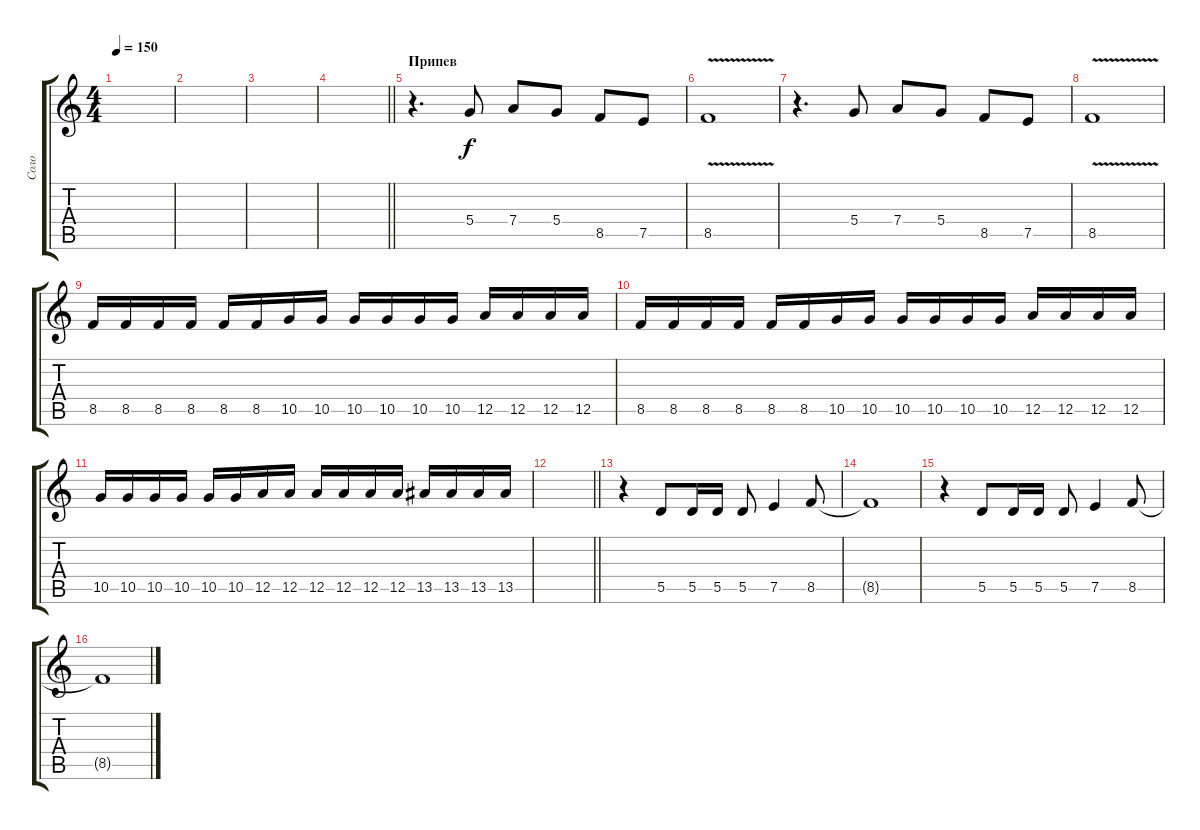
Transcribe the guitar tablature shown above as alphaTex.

\track ("Соло" "Соло") {instrument overdrivenguitar}
\staff {score tabs}
\tuning (E4 B3 G3 D3 A2 E2) {hide}
\ts (4 4)
\tempo 150
\clef g2
\ks c
|
|
|
\barLineRight lightlight
|
\section ("" "Припев")
r.4{d} 5.4.8 7.4.8 5.4.8 8.5.8 7.5.8 |
8.5{v}.1 |
r.4{d} 5.4.8 7.4.8 5.4.8 8.5.8 7.5.8 |
8.5{v}.1 |
8.5.16 8.5.16 8.5.16 8.5.16 8.5.16 8.5.16 10.5.16 10.5.16 10.5.16 10.5.16 10.5.16 10.5.16 12.5.16 12.5.16 12.5.16 12.5.16 |
8.5.16 8.5.16 8.5.16 8.5.16 8.5.16 8.5.16 10.5.16 10.5.16 10.5.16 10.5.16 10.5.16 10.5.16 12.5.16 12.5.16 12.5.16 12.5.16 |
10.5.16 10.5.16 10.5.16 10.5.16 10.5.16 10.5.16 12.5.16 12.5.16 12.5.16 12.5.16 12.5.16 12.5.16 13.5.16 13.5.16 13.5.16 13.5.16 |
\barLineRight lightlight
|
\section ("" " ")
r.4 5.5.8 5.5.16 5.5.16 5.5.8 7.5.4 8.5.8 |
8.5{t}.1 |
r.4 5.5.8 5.5.16 5.5.16 5.5.8 7.5.4 8.5.8 |
8.5{t}.1
